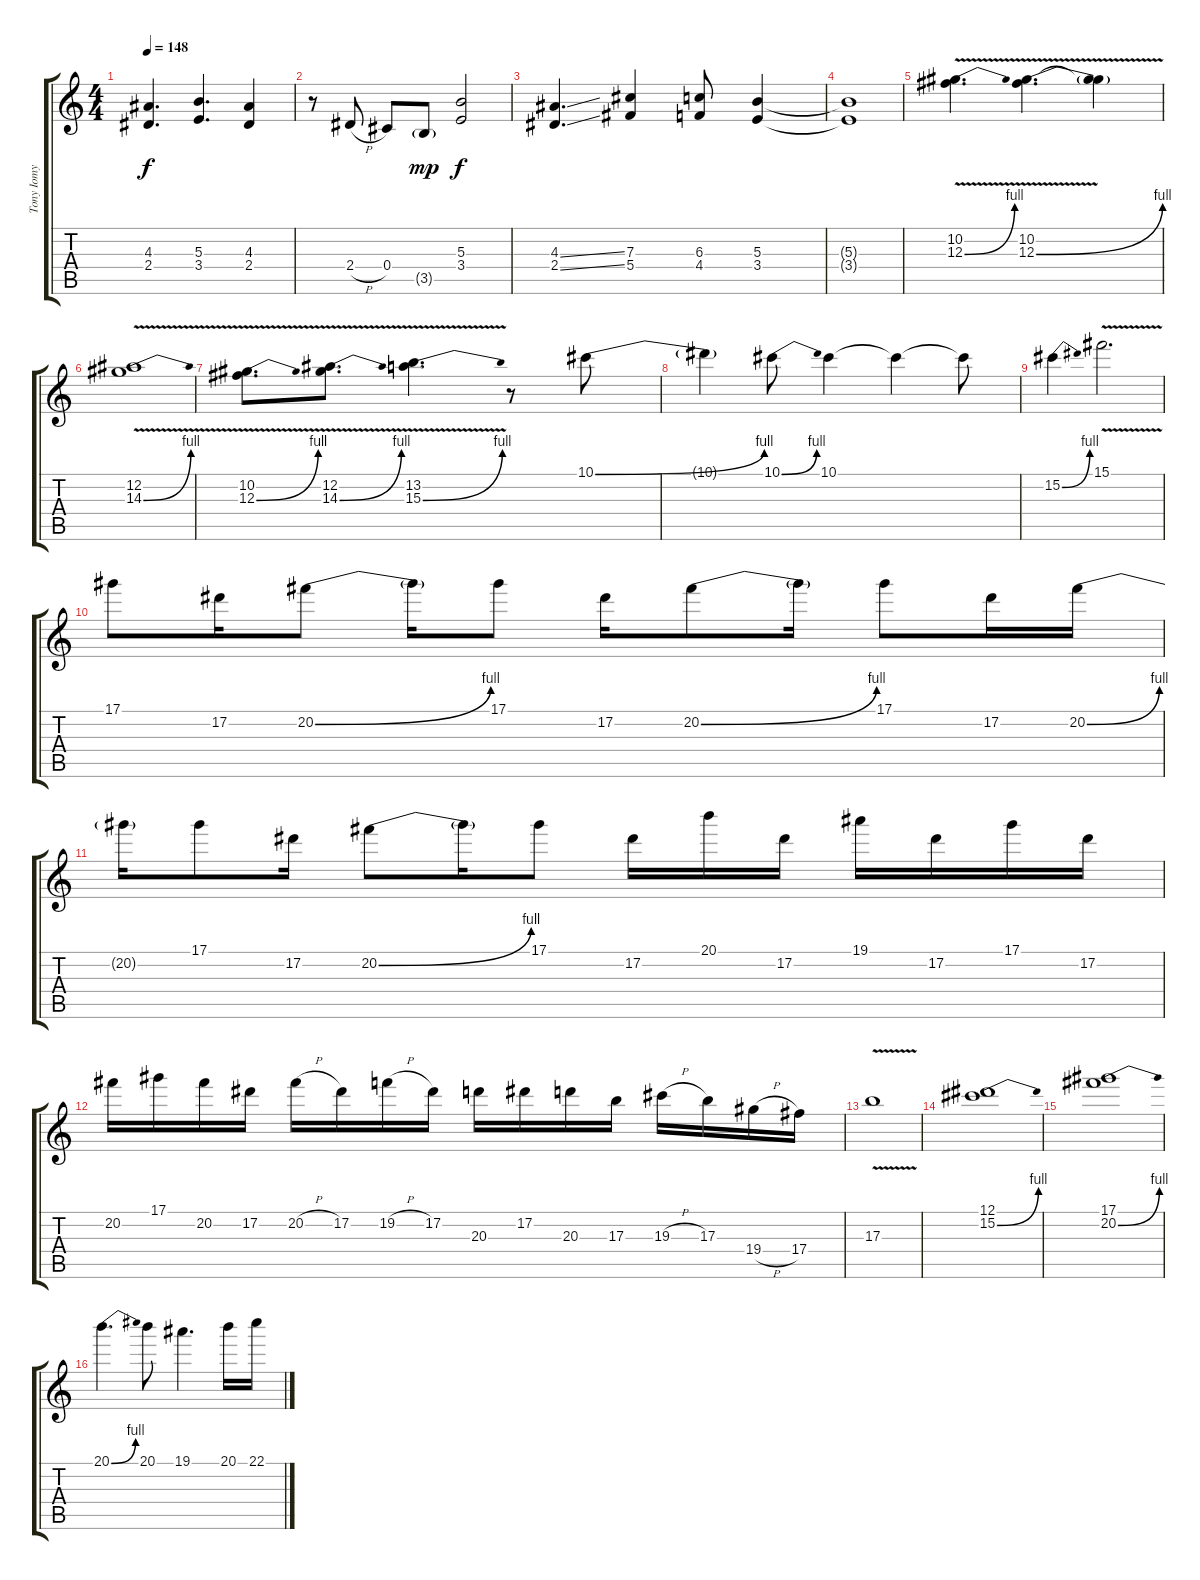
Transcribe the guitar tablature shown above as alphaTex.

\track ("Tony Iomy" "Tony Iomy") {instrument acousticguitarsteel}
\staff {score tabs}
\tuning (Eb4 Bb3 Gb3 Db3 Ab2 Eb2) {hide}
\ts (4 4)
\tempo 148
\clef g2
\ks aminor
(4.3 2.4).4{d dy f} (5.3 3.4).4{d} (4.3 2.4).4 |
r.8 2.4{h}.8 0.4.8 3.5{g}.8{dy mp} (5.3 3.4).2{dy f} |
(4.3{ss} 2.4{ss}).4{d} (7.3 5.4).4 (6.3 4.4).8 (5.3 3.4).4 |
(5.3{t} 3.4{t}).1 |
(10.2 12.3{be (bend 0 0 60 4) v}).4{d} (10.2 12.3{be (bend 0 0 60 4) v}).4{d} (10.2{t} 12.3{t}).4 |
(12.2 14.3{be (bend 0 0 60 4) v}).1 |
(10.2 12.3{be (bend 0 0 60 4) v}).8{d} (12.2 14.3{be (bend 0 0 60 4) v}).8{d} (13.2 15.3{be (bend 0 0 60 4) v}).4{d} r.8 10.1{be (bend 0 0 60 4)}.8 |
10.1{t}.4 10.1{be (bend 0 0 60 4)}.8 10.1.4 10.1{t}.4 10.1{t}.8 |
15.2{be (bend 0 0 60 4)}.4 15.1{v}.2{d} |
17.1.8 17.2.16 20.2{be (bend 0 0 60 4)}.8 20.2{t}.16 17.1.8 17.2.16 20.2{be (bend 0 0 60 4)}.8 20.2{t}.16 17.1.8 17.2.16 20.2{be (bend 0 0 60 4)}.16 |
20.2{t}.16 17.1.8 17.2.16 20.2{be (bend 0 0 60 4)}.8 20.2{t}.16 17.1.8 17.2.16 20.1.16 17.2.16 19.1.16 17.2.16 17.1.16 17.2.16 |
20.2.16 17.1.16 20.2.16 17.2.16 20.2{h}.16 17.2.16 19.2{h}.16 17.2.16 20.3.16 17.2.16 20.3.16 17.3.16 19.3{h}.16 17.3.16 19.4{h}.16 17.4.16 |
17.3{v}.1 |
(12.1 15.2{be (bend 0 0 60 4)}).1 |
(17.1 20.2{be (bend 0 0 60 4)}).1 |
20.1{be (bend 0 0 60 4)}.4{d} 20.1.8 19.1.4{d} 20.1.16 22.1.16
